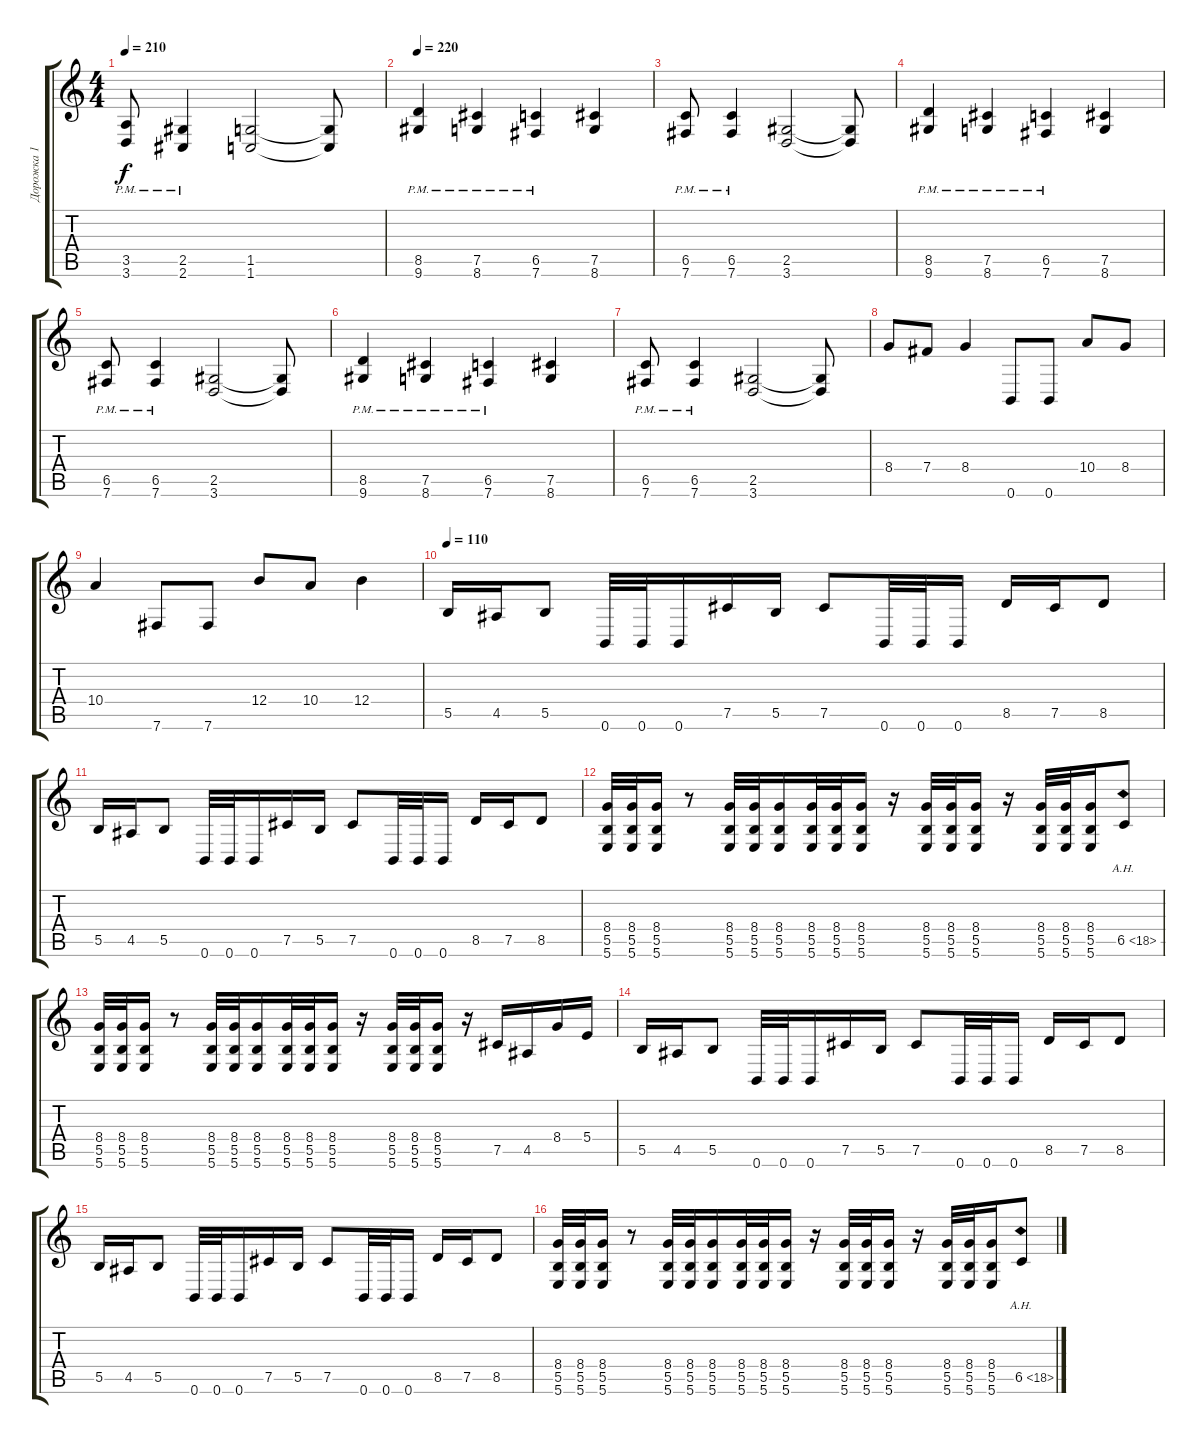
\track ("Дорожка 1" "Дорожка 1") {instrument distortionguitar}
\staff {score tabs}
\tuning (Db4 Ab3 E3 B2 Gb2 B1) {hide}
\ts (4 4)
\tempo 210
\clef g2
\ks c
(3.5{pm} 3.6).8{dy f} (2.5{pm} 2.6).4 (1.5 1.6).2 (1.5{t} 1.6{t}).8 |
\tempo 220
(8.5{pm} 9.6).4 (7.5{pm} 8.6).4 (6.5{pm} 7.6).4 (7.5 8.6).4 |
(6.5{pm} 7.6).8 (6.5{pm} 7.6).4 (2.5 3.6).2 (2.5{t} 3.6{t}).8 |
(8.5{pm} 9.6).4 (7.5{pm} 8.6).4 (6.5{pm} 7.6).4 (7.5 8.6).4 |
(6.5{pm} 7.6).8 (6.5{pm} 7.6).4 (2.5 3.6).2 (2.5{t} 3.6{t}).8 |
(8.5{pm} 9.6).4 (7.5{pm} 8.6).4 (6.5{pm} 7.6).4 (7.5 8.6).4 |
(6.5{pm} 7.6).8 (6.5{pm} 7.6).4 (2.5 3.6).2 (2.5{t} 3.6{t}).8 |
8.4.8 7.4.8 8.4.4 0.6.8 0.6.8 10.4.8 8.4.8 |
10.4.4 7.6.8 7.6.8 12.4.8 10.4.8 12.4.4 |
\tempo 110
5.5.16 4.5.16 5.5.8 0.6.32 0.6.32 0.6.16 7.5.16 5.5.16 7.5.8 0.6.32 0.6.32 0.6.16 8.5.16 7.5.16 8.5.8 |
5.5.16 4.5.16 5.5.8 0.6.32 0.6.32 0.6.16 7.5.16 5.5.16 7.5.8 0.6.32 0.6.32 0.6.16 8.5.16 7.5.16 8.5.8 |
(8.4 5.5 5.6).32 (8.4 5.5 5.6).32 (8.4 5.5 5.6).16 r.8 (8.4 5.5 5.6).32 (8.4 5.5 5.6).32 (8.4 5.5 5.6).16 (8.4 5.5 5.6).32 (8.4 5.5 5.6).32 (8.4 5.5 5.6).16 r.16 (8.4 5.5 5.6).32 (8.4 5.5 5.6).32 (8.4 5.5 5.6).16 r.16 (8.4 5.5 5.6).32 (8.4 5.5 5.6).32 (8.4 5.5 5.6).16 6.5{ah 12}.8 |
(8.4 5.5 5.6).32 (8.4 5.5 5.6).32 (8.4 5.5 5.6).16 r.8 (8.4 5.5 5.6).32 (8.4 5.5 5.6).32 (8.4 5.5 5.6).16 (8.4 5.5 5.6).32 (8.4 5.5 5.6).32 (8.4 5.5 5.6).16 r.16 (8.4 5.5 5.6).32 (8.4 5.5 5.6).32 (8.4 5.5 5.6).16 r.16 7.5.16 4.5.16 8.4.16 5.4.16 |
5.5.16 4.5.16 5.5.8 0.6.32 0.6.32 0.6.16 7.5.16 5.5.16 7.5.8 0.6.32 0.6.32 0.6.16 8.5.16 7.5.16 8.5.8 |
5.5.16 4.5.16 5.5.8 0.6.32 0.6.32 0.6.16 7.5.16 5.5.16 7.5.8 0.6.32 0.6.32 0.6.16 8.5.16 7.5.16 8.5.8 |
(8.4 5.5 5.6).32 (8.4 5.5 5.6).32 (8.4 5.5 5.6).16 r.8 (8.4 5.5 5.6).32 (8.4 5.5 5.6).32 (8.4 5.5 5.6).16 (8.4 5.5 5.6).32 (8.4 5.5 5.6).32 (8.4 5.5 5.6).16 r.16 (8.4 5.5 5.6).32 (8.4 5.5 5.6).32 (8.4 5.5 5.6).16 r.16 (8.4 5.5 5.6).32 (8.4 5.5 5.6).32 (8.4 5.5 5.6).16 6.5{ah 12}.8
